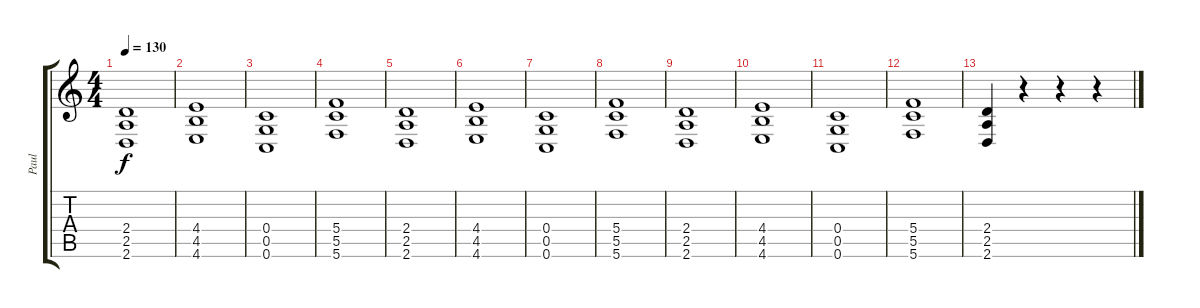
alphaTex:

\track ("Paul" "Paul") {instrument overdrivenguitar}
\staff {score tabs}
\tuning (D4 A3 F3 C3 G2 C2) {hide}
\ts (4 4)
\tempo 130
\clef g2
\ks c
(2.4 2.5 2.6).1{dy f} |
(4.4 4.5 4.6).1 |
(0.4 0.5 0.6).1 |
(5.4 5.5 5.6).1 |
(2.4 2.5 2.6).1 |
(4.4 4.5 4.6).1 |
(0.4 0.5 0.6).1 |
(5.4 5.5 5.6).1 |
(2.4 2.5 2.6).1 |
(4.4 4.5 4.6).1 |
(0.4 0.5 0.6).1 |
(5.4 5.5 5.6).1 |
(2.4 2.5 2.6).4 r.4 r.4 r.4
